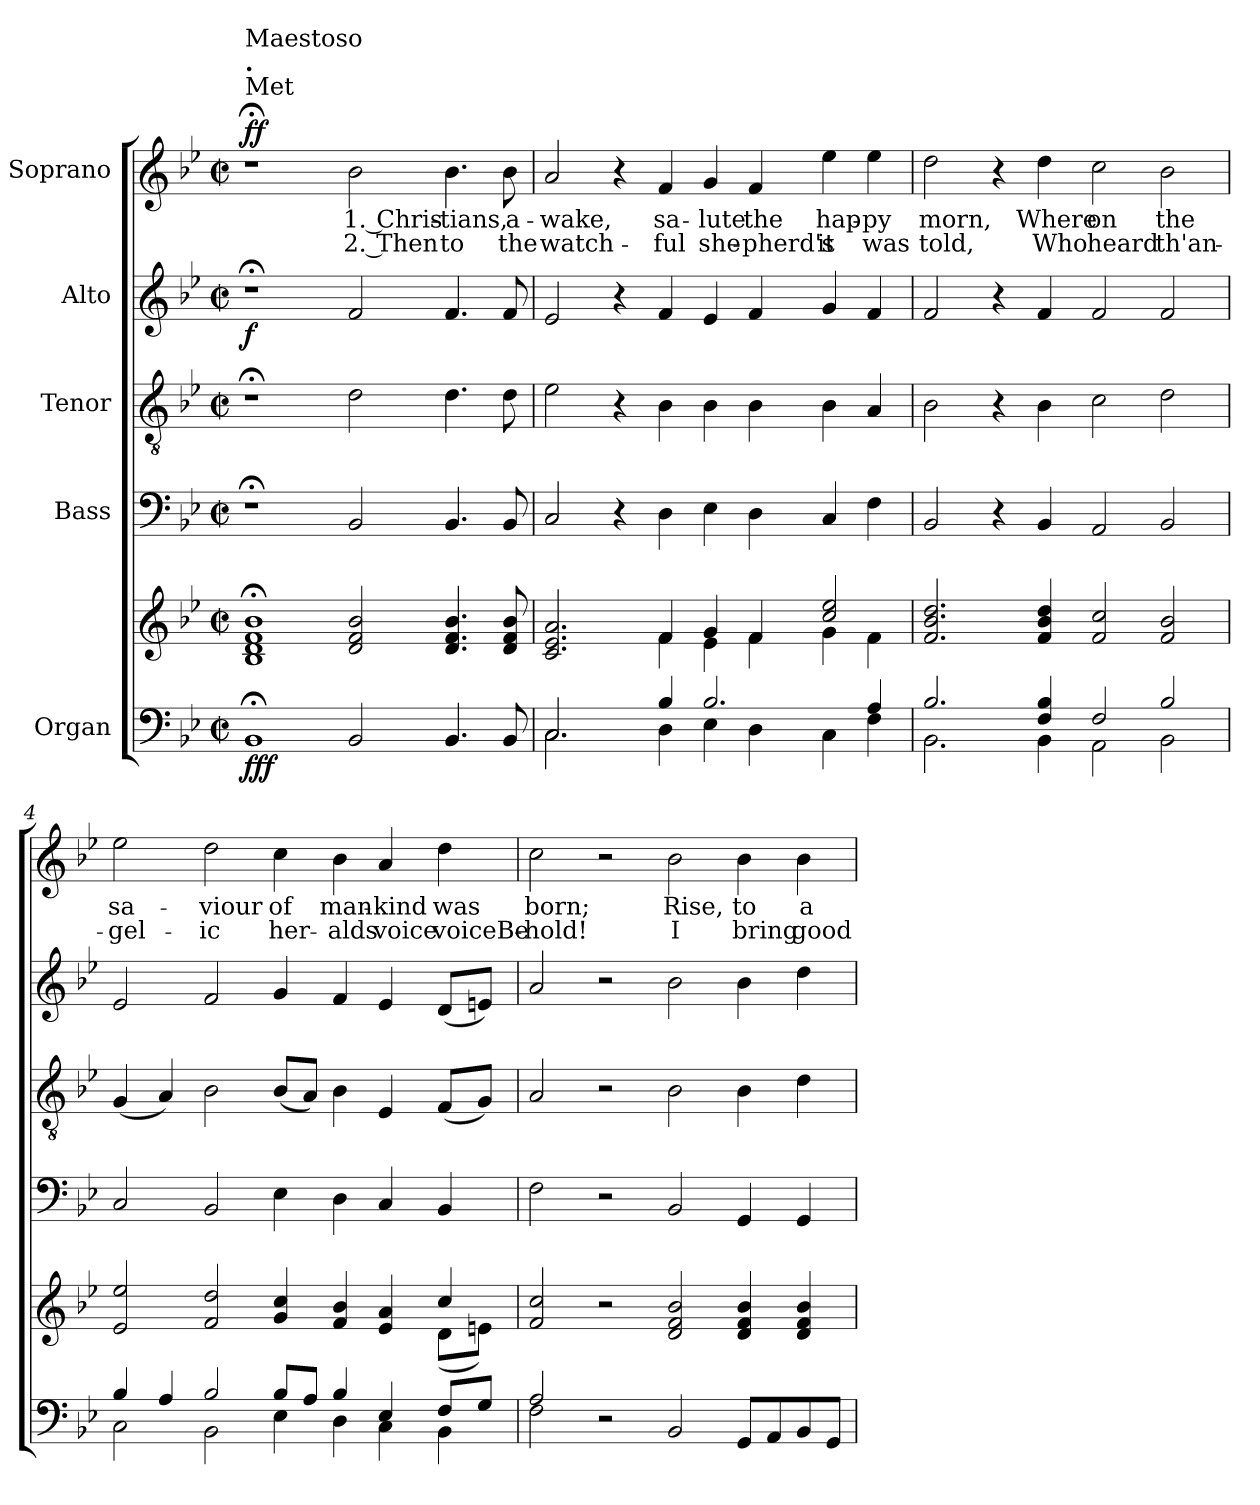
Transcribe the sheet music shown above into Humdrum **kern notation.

**kern	**kern	**dynam	**kern	**kern	**kern	**dynam	**kern	**text	**text	**dynam
*part5	*part5	*part5	*part4	*part3	*part2	*part2	*part1	*part1	*part1	*part1
*staff6	*staff5	*staff5/6	*staff4	*staff3	*staff2	*staff2	*staff1	*staff1	*staff1	*staff1
*I"Organ	*	*	*I"Bass	*I"Tenor	*I"Alto	*	*I"Soprano	*	*	*
*clefF4	*clefG2	*	*clefF4	*clefGv2	*clefG2	*	*clefG2	*	*	*
*k[b-e-]	*k[b-e-]	*	*k[b-e-]	*k[b-e-]	*k[b-e-]	*	*k[b-e-]	*	*	*
*M2/2	*M2/2	*	*M2/2	*M2/2	*M2/2	*	*M2/2	*	*	*
*met(c|)	*met(c|)	*	*met(c|)	*met(c|)	*met(c|)	*	*met(c|)	*	*	*
*MM240	*MM240	*	*MM240	*MM240	*MM240	*	*MM240	*	*	*
=1	=1	=1	=1	=1	=1	=1	=1	=1	=1	=1
!	!	!	!	!	!	!	!LO:TX:a:t=Met	!	!	!
!	!	!	!	!	!	!	!LO:TX:a:B:t=.	!	!	!
!	!	!	!	!	!	!	!LO:TX:a:t=Maestoso	!	!	!
!	!	!LO:DY:b=2	!	!	!	!	!	!	!	!
!	!	!LO:DY:n=1:b	!	!	!	!LO:DY:b	!	!	!	!LO:DY:b
1BB-;<	1B-;< 1d;< 1f;< 1b-;<	ff f	1r;<	1r;<	1r;<	f	1r;<	.	.	ff
!	!	!	!	!	!	!	!	!LO:LY:b	!LO:LY:b	!
2BB-/	2d/ 2f/ 2b-/	.	2BB-/	2d\	2f/	.	2b-\	1. Chris-	2. Then	.
!	!	!	!	!	!	!	!	!LO:LY:b	!LO:LY:b	!
4.BB-/	4.d/ 4.f/ 4.b-/	.	4.BB-/	4.d\	4.f/	.	4.b-\	-tians,	to	.
!	!	!	!	!	!	!	!	!LO:LY:b	!LO:LY:b	!
8BB-/	8d/ 8f/ 8b-/	.	8BB-/	8d\	8f/	.	8b-\	a-	the	.
=2	=2	=2	=2	=2	=2	=2	=2	=2	=2	=2
*^	*^	*	*	*	*	*	*	*	*	*
!	!	!	!	!	!	!	!	!	!	!LO:LY:b	!LO:LY:b	!
2.C/	2.C\	2.c/ 2.e-/ 2.a/	2.ryy	.	2C/	2e-\	2e-/	.	2a/	-wake,	watch-	.
.	.	.	.	.	4r	4r	4r	.	4r	.	.	.
!	!	!	!	!	!	!	!	!	!	!LO:LY:b	!LO:LY:b	!
4B-/	4D\	4f/	4f\	.	4D\	4B-\	4f/	.	4f/	sa-	-ful	.
!	!	!	!	!	!	!	!	!	!	!LO:LY:b	!LO:LY:b	!
2.B-/	4E-\	4g/	4e-\	.	4E-\	4B-\	4e-/	.	4g/	-lute	she-	.
!	!	!	!	!	!	!	!	!	!	!LO:LY:b	!LO:LY:b	!
.	4D\	4f/	4f\	.	4D\	4B-\	4f/	.	4f/	the	-pherd's	.
!	!	!	!	!	!	!	!	!	!	!LO:LY:b	!LO:LY:b	!
.	4C\	2cc/ 2ee-/	4g\	.	4C/	4B-\	4g/	.	4ee-\	hap-	it	.
!	!	!	!	!	!	!	!	!	!	!LO:LY:b	!LO:LY:b	!
4A/	4F\	.	4f\	.	4F\	4A/	4f/	.	4ee-\	-py	was	.
=3	=3	=3	=3	=3	=3	=3	=3	=3	=3	=3	=3	=3
!	!	!	!	!	!	!	!	!	!	!LO:LY:b	!LO:LY:b	!
*	*	*v	*v	*	*	*	*	*	*	*	*	*
2.B-/	2.BB-\	2.f/ 2.b-/ 2.dd/	.	2BB-/	2B-\	2f/	.	2dd\	morn,	told,	.
.	.	.	.	4r	4r	4r	.	4r	.	.	.
!	!	!	!	!	!	!	!	!	!LO:LY:b	!LO:LY:b	!
4F/ 4B-/	4BB-\	4f/ 4b-/ 4dd/	.	4BB-/	4B-\	4f/	.	4dd\	Where	Who	.
!	!	!	!	!	!	!	!	!	!LO:LY:b	!LO:LY:b	!
2F/	2AA\	2f/ 2cc/	.	2AA/	2c\	2f/	.	2cc\	on	heard	.
!	!	!	!	!	!	!	!	!	!LO:LY:b	!LO:LY:b	!
2B-/	2BB-\	2f/ 2b-/	.	2BB-/	2d\	2f/	.	2b-\	the	th'an-	.
!!LO:LB:g=z
=4	=4	=4	=4	=4	=4	=4	=4	=4	=4	=4	=4
*	*	*^	*	*	*	*	*	*	*	*	*
!	!	!	!	!	!	!	!	!	!	!LO:LY:b	!LO:LY:b	!
4B-/	2C\	2e-/ 2ee-/	1..ryy	.	2C/	(<4G/	2e-/	.	2ee-\	sa-	-gel-	.
4A/	.	.	.	.	.	4A/)	.	.	.	.	.	.
!	!	!	!	!	!	!	!	!	!	!LO:LY:b	!LO:LY:b	!
2B-/	2BB-\	2f/ 2dd/	.	.	2BB-/	2B-\	2f/	.	2dd\	-viour	-ic	.
!	!	!	!	!	!	!	!	!	!	!LO:LY:b	!LO:LY:b	!
8B-/L	4E-\	4g/ 4cc/	.	.	4E-\	(<8B-/L	4g/	.	4cc\	of	her-	.
8A/J	.	.	.	.	.	8A/J)	.	.	.	.	.	.
!	!	!	!	!	!	!	!	!	!	!LO:LY:b	!LO:LY:b	!
4B-/	4D\	4f/ 4b-/	.	.	4D\	4B-\	4f/	.	4b-\	man-	alds	.
!	!	!	!	!	!	!	!	!	!	!LO:LY:b	!LO:LY:b	!
4E-/	4C\	4e-/ 4a/	.	.	4C/	4E-/	4e-/	.	4a/	-kind	voice	.
!	!	!	!	!	!	!	!	!	!	!LO:LY:b	!LO:LY:b	!
8F/L	4BB-\	4cc/	(<8d\L	.	4BB-/	(<8F/L	(<8d/L	.	4dd\	was	voiceBe-	.
8G/J	.	.	8en\J)	.	.	8G/J)	8en/J)	.	.	.	.	.
=5	=5	=5	=5	=5	=5	=5	=5	=5	=5	=5	=5	=5
!	!	!	!	!	!	!	!	!	!	!LO:LY:b	!LO:LY:b	!
*	*	*v	*v	*	*	*	*	*	*	*	*	*
2A/	2F\	2f/ 2cc/	.	2F\	2A/	2a/	.	2cc\	born;	-hold!	.
2r	1.ryy	2r	.	2r	2r	2r	.	2r	.	.	.
!	!	!	!	!	!	!	!	!	!LO:LY:b	!LO:LY:b	!
2BB-/	.	2d/ 2f/ 2b-/	.	2BB-/	2B-\	2b-\	.	2b-\	Rise,	I	.
!	!	!	!	!	!	!	!	!	!LO:LY:b	!LO:LY:b	!
8GG/L	.	4d/ 4f/ 4b-/	.	4GG/	4B-\	4b-\	.	4b-\	to	bring	.
8AA/	.	.	.	.	.	.	.	.	.	.	.
!	!	!	!	!	!	!	!	!	!LO:LY:b	!LO:LY:b	!
8BB-/	.	4d/ 4f/ 4b-/	.	4GG/	4d\	4dd\	.	4b-\	a-	good	.
8GG/J	.	.	.	.	.	.	.	.	.	.	.
*v	*v	*	*	*	*	*	*	*	*	*	*
=	=	=	=	=	=	=	=	=	=	=
*-	*-	*-	*-	*-	*-	*-	*-	*-	*-	*-
